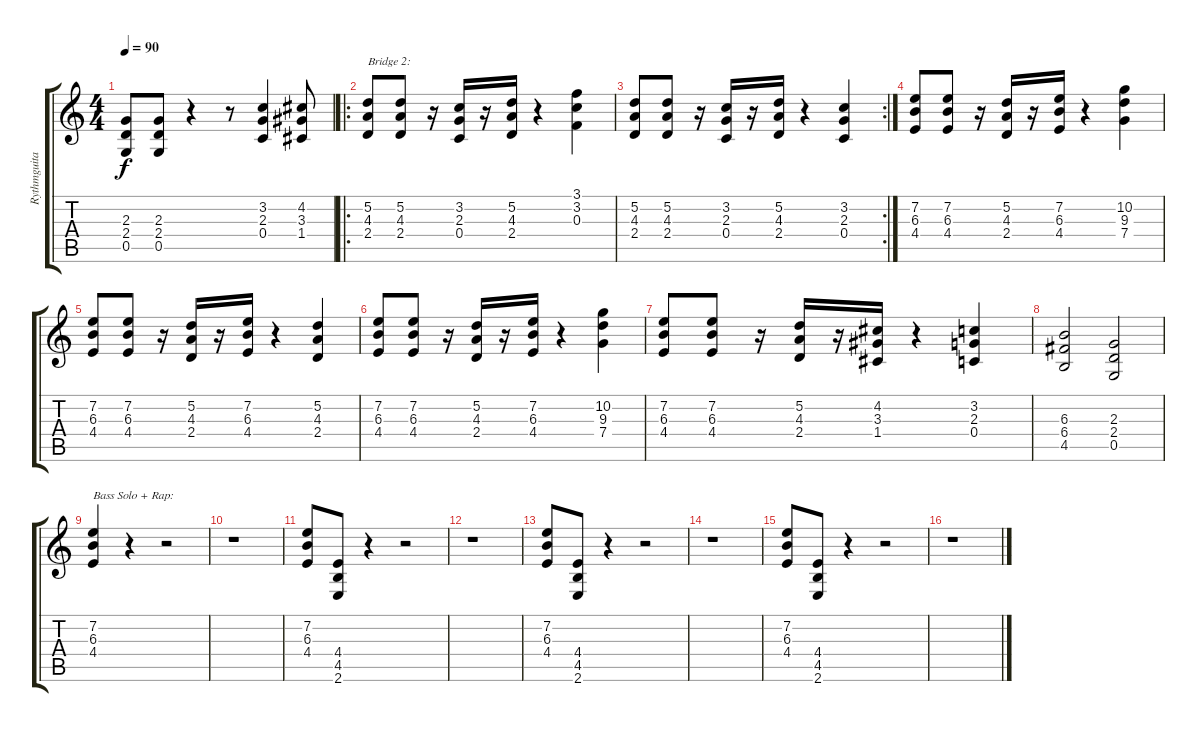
\track ("Rythmguitar  (Tim):" "Rythmguita") {instrument overdrivenguitar}
\staff {score tabs}
\tuning (D4 A3 F3 C3 G2 D2) {hide}
\ts (4 4)
\tempo 90
\clef g2
\ks c
(2.3 2.4 0.5).8{dy f} (2.3 2.4 0.5).8 r.4 r.8 (3.2 2.3 0.4).4 (4.2 3.3 1.4).8 |
\ro
(5.2 4.3 2.4).8{txt "Bridge 2:"} (5.2 4.3 2.4).8 r.16 (3.2 2.3 0.4).16 r.16 (5.2 4.3 2.4).16 r.4 (3.1 3.2 0.3).4 |
\rc 2
(5.2 4.3 2.4).8 (5.2 4.3 2.4).8 r.16 (3.2 2.3 0.4).16 r.16 (5.2 4.3 2.4).16 r.4 (3.2 2.3 0.4).4 |
(7.2 6.3 4.4).8 (7.2 6.3 4.4).8 r.16 (5.2 4.3 2.4).16 r.16 (7.2 6.3 4.4).16 r.4 (10.2 9.3 7.4).4 |
(7.2 6.3 4.4).8 (7.2 6.3 4.4).8 r.16 (5.2 4.3 2.4).16 r.16 (7.2 6.3 4.4).16 r.4 (5.2 4.3 2.4).4 |
(7.2 6.3 4.4).8 (7.2 6.3 4.4).8 r.16 (5.2 4.3 2.4).16 r.16 (7.2 6.3 4.4).16 r.4 (10.2 9.3 7.4).4 |
(7.2 6.3 4.4).8 (7.2 6.3 4.4).8 r.16 (5.2 4.3 2.4).16 r.16 (4.2 3.3 1.4).16 r.4 (3.2 2.3 0.4).4 |
(6.3 6.4 4.5).2 (2.3 2.4 0.5).2 |
(7.2 6.3 4.4).4{txt "Bass Solo + Rap:"} r.4 r.2 |
r.1 |
(7.2 6.3 4.4).8 (4.4 4.5 2.6).8 r.4 r.2 |
r.1 |
(7.2 6.3 4.4).8 (4.4 4.5 2.6).8 r.4 r.2 |
r.1 |
(7.2 6.3 4.4).8 (4.4 4.5 2.6).8 r.4 r.2 |
r.1
